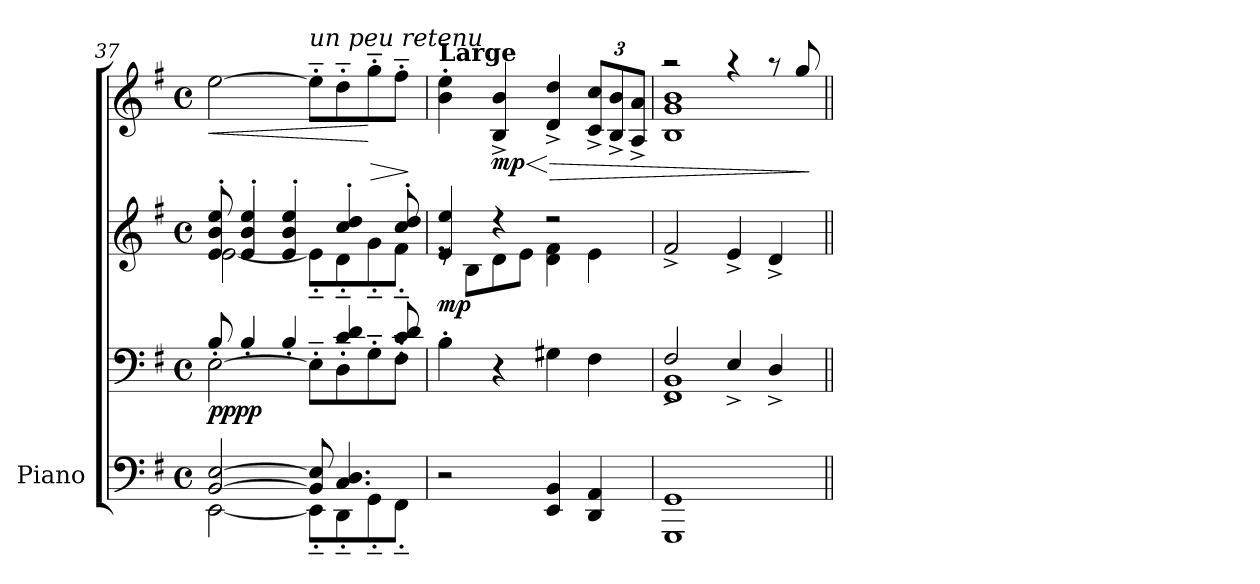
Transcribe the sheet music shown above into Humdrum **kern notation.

**kern	**kern	**kern	**kern	**dynam
*part1	*part1	*part1	*part1	*part1
*staff4	*staff3	*staff2	*staff1	*staff1/2/3/4
*I"Piano	*	*	*	*
*I'Pno.	*	*	*	*
*clefF4	*clefF4	*clefG2	*clefG2	*
*k[f#]	*k[f#]	*k[f#]	*k[f#]	*
*M4/4	*M4/4	*M4/4	*M4/4	*
*met(c)	*met(c)	*met(c)	*met(c)	*
=37	=37	=37	=37	=37
*^	*^	*^	*	*
!	!	!	!	!	!	!	!LO:HP:b
!	!	!	!	!	!	!	!LO:DY:n=1:b=3
!	!	!	!	!	!	!	!LO:DY:n=2:b
[2BB/ [2E/	[2EE\	[2E\	8B'/	8e/' 8b/' 8ee/'	[2e\	[2ee\	< pp pp
.	.	.	4B'/	4e/' 4b/' 4ee/'	.	.	.
.	.	.	4B'/	4e/' 4b/' 4ee/'	.	.	.
!	!	!	!	!	!	!LO:TX:a:i:t=un peu retenu	!
8BB/] 8E/]	8EE~'\L]	8E~'\L]	.	.	8e~'\L]	8ee~'\L]	.
4.C/ 4.D/	8DD~'\	8D~'\	4c/' 4d/'	4cc/' 4dd/'	8d~'\	8dd~'\	.
!	!	!	!	!	!	!	!LO:HP:n=1:b
.	8GG~'\	8G~'\	.	.	8g~'\	8gg~'\	[ >
.	8FF#~'\J	8F#~'\J	8c/' 8d/'	8cc/' 8dd/'	8f#~'\J	8ff#~'\J	.
*v	*v	*	*	*	*	*	*
*	*v	*v	*	*	*	*
*	*	*v	*v	*	*
.	.	.	.	]
=38	=38	=38	=38	=38
*	*	*^	*	*
!	!	!	!	!LO:TX:a:B:t=Large	!
!	!	!	!	!	!LO:DY:b=2
2r	4B'\	4e/ 4ee/	8re	4b\' 4ee\'	mp
.	.	.	8B\L	.	.
!	!	!	!	!	!LO:HP:b
!	!	!	!	!	!LO:DY:n=1:b
.	4r	4r	8d\	4B/^ 4b/^	< mp
.	.	.	8e\J	.	.
!	!	!	!	!	!LO:HP:n=1:b
!	!	!	!	!	!LO:DY:n=2:b=4
!	!	!	!	!	!LO:DY:n=3:b=3
4EE/ 4BB/	4G#X\	2r	4d\ 4f#\	4d/^ 4dd/^	[ > mf mf
*	*	*	*	*Xbrackettup	*
4DD/ 4AA/	4F#\	.	4e\	12c/^ 12cc/^L	.
.	.	.	.	12B/^ 12b/^	.
.	.	.	.	12A/^ 12a/^J	.
*	*	*v	*v	*	*
=39	=39	=39	=39	=39
*	*^	*	*^	*
1GGG 1GG	1FF# 1BB	2F#^/	2f#^/	2r	1B 1g 1b	.
.	.	4E^/	4e^/	4r	.	.
.	.	4D^/	4d^/	8r	.	.
.	.	.	.	8gg/	.	.
*	*v	*v	*	*v	*v	*
.	.	.	.	]
=||	=||	=||	=||	=||
*-	*-	*-	*-	*-
